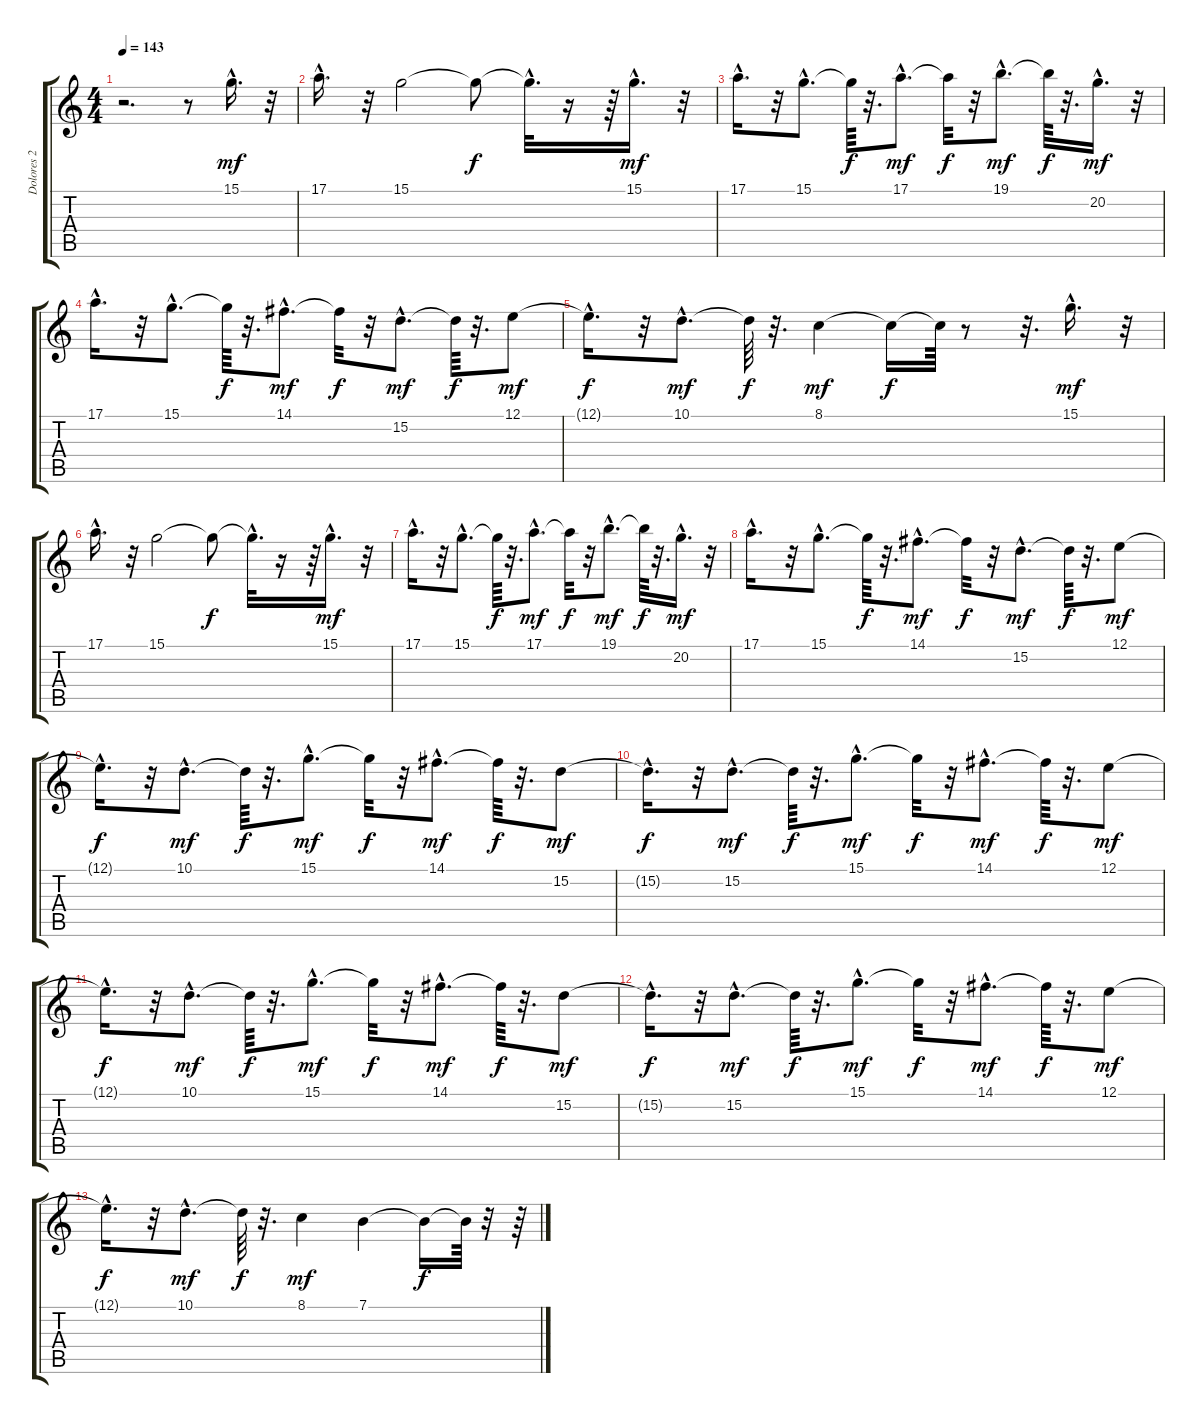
\track ("Dolores 2" "Dolores 2") {instrument pad3polysynth}
\staff {score tabs}
\tuning (E4 B3 G3 D3 A2 E2) {hide}
\ts (4 4)
\tempo 143
\clef g2
\ks c
r.2{d dy f} r.8 15.1{hac}.16{d dy mf} r.32 |
17.1{hac}.16{d} r.32 15.1.2 15.1{t}.8{dy f} 15.1{hac t}.32{d} r.16 r.64 15.1{hac}.16{d dy mf} r.32 |
17.1{hac}.16{d} r.32 15.1{hac}.8{d} 15.1{t}.64{dy f} r.32{d} 17.1{hac}.8{d dy mf} 17.1{t}.32{dy f} r.32 19.1{hac}.8{d dy mf} 19.1{t}.64{dy f} r.32{d} 20.2{hac}.16{d dy mf} r.32 |
17.1{hac}.16{d} r.32 15.1{hac}.8{d} 15.1{t}.64{dy f} r.32{d} 14.1{hac}.8{d dy mf} 14.1{t}.32{dy f} r.32 15.2{hac}.8{d dy mf} 15.2{t}.64{dy f} r.32{d} 12.1.8{dy mf} |
12.1{hac t}.16{d dy f} r.32 10.1{hac}.8{d dy mf} 10.1{t}.64{dy f} r.32{d} 8.1.4{dy mf} 8.1{t}.16{dy f} 8.1{t}.64 r.8 r.32{d} 15.1{hac}.16{d dy mf} r.32 |
17.1{hac}.16{d} r.32 15.1.2 15.1{t}.8{dy f} 15.1{hac t}.32{d} r.16 r.64 15.1{hac}.16{d dy mf} r.32 |
17.1{hac}.16{d} r.32 15.1{hac}.8{d} 15.1{t}.64{dy f} r.32{d} 17.1{hac}.8{d dy mf} 17.1{t}.32{dy f} r.32 19.1{hac}.8{d dy mf} 19.1{t}.64{dy f} r.32{d} 20.2{hac}.16{d dy mf} r.32 |
17.1{hac}.16{d} r.32 15.1{hac}.8{d} 15.1{t}.64{dy f} r.32{d} 14.1{hac}.8{d dy mf} 14.1{t}.32{dy f} r.32 15.2{hac}.8{d dy mf} 15.2{t}.64{dy f} r.32{d} 12.1.8{dy mf} |
12.1{hac t}.16{d dy f} r.32 10.1{hac}.8{d dy mf} 10.1{t}.64{dy f} r.32{d} 15.1{hac}.8{d dy mf} 15.1{t}.32{dy f} r.32 14.1{hac}.8{d dy mf} 14.1{t}.64{dy f} r.32{d} 15.2.8{dy mf} |
15.2{hac t}.16{d dy f} r.32 15.2{hac}.8{d dy mf} 15.2{t}.64{dy f} r.32{d} 15.1{hac}.8{d dy mf} 15.1{t}.32{dy f} r.32 14.1{hac}.8{d dy mf} 14.1{t}.64{dy f} r.32{d} 12.1.8{dy mf} |
12.1{hac t}.16{d dy f} r.32 10.1{hac}.8{d dy mf} 10.1{t}.64{dy f} r.32{d} 15.1{hac}.8{d dy mf} 15.1{t}.32{dy f} r.32 14.1{hac}.8{d dy mf} 14.1{t}.64{dy f} r.32{d} 15.2.8{dy mf} |
15.2{hac t}.16{d dy f} r.32 15.2{hac}.8{d dy mf} 15.2{t}.64{dy f} r.32{d} 15.1{hac}.8{d dy mf} 15.1{t}.32{dy f} r.32 14.1{hac}.8{d dy mf} 14.1{t}.64{dy f} r.32{d} 12.1.8{dy mf} |
12.1{hac t}.16{d dy f} r.32 10.1{hac}.8{d dy mf} 10.1{t}.64{dy f} r.32{d} 8.1.4{dy mf} 7.1.4 7.1{t}.16{dy f} 7.1{t}.64 r.32 r.64
